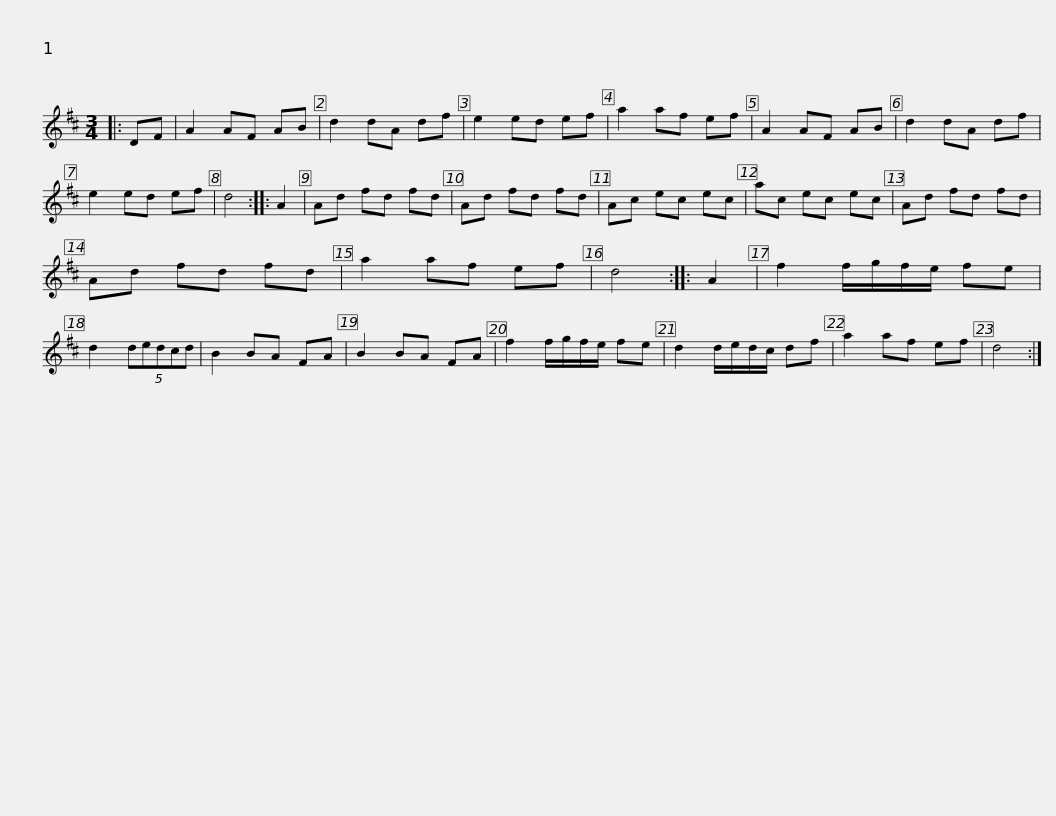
X:1
L:1/8
M:3/4
I:linebreak $
K:D
V:1 treble
V:1
|: DF | A2 AF AB | d2 dA df | e2 ed ef | a2 af ef | %5
 A2 AF AB | d2 dA df | e2 ed ef | d4 :: A2 |$ %10
 Ad fd fd | Ad fd fd | Ac ec ec | ac ec ec | Ad fd fd | %15
 Ad fd fd | a2 af ef | d4 ::$ A2 | f2 f/g/f/e/ fe | %20
 d2 (5:2:5dedcd | B2 BA FA | B2 BA FA | f2 f/g/f/e/ fe | d2 d/e/d/c/ df | %25
 a2 af ef |$ d4 :| %27
